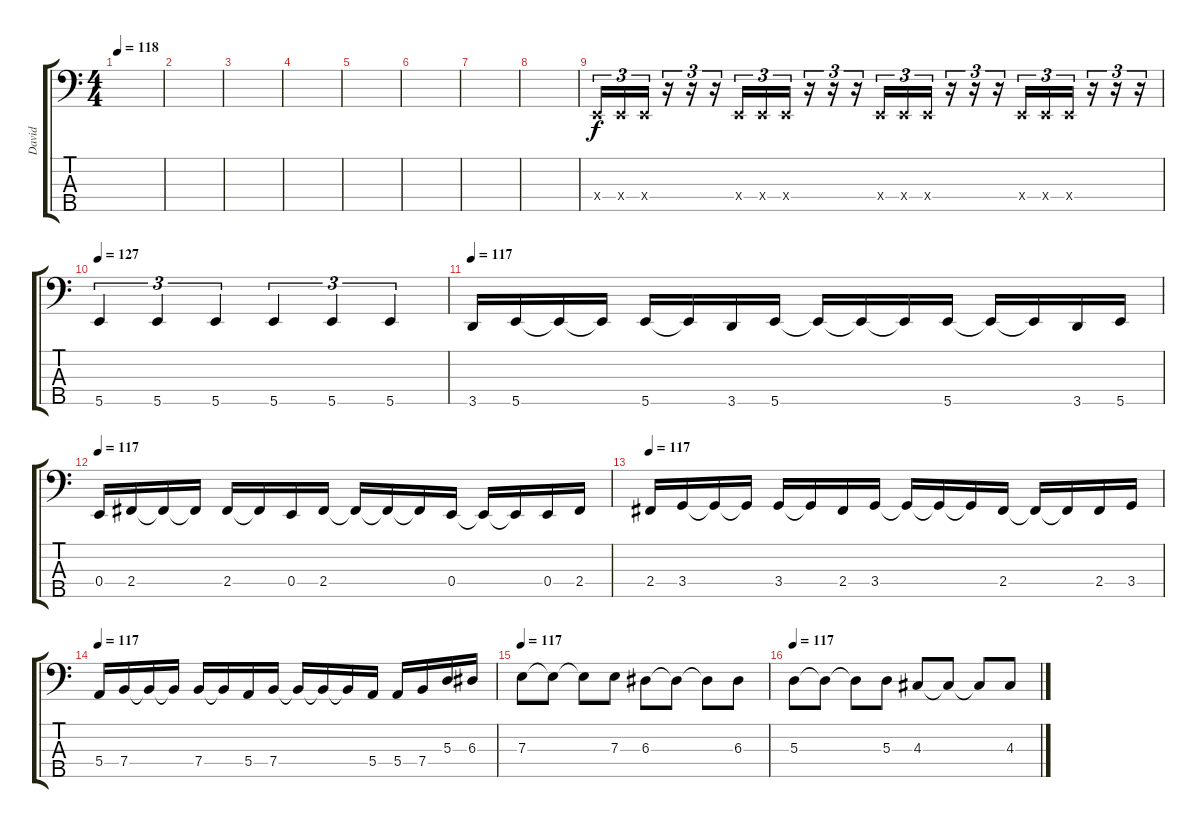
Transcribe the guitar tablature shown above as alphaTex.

\track ("David" "David") {instrument electricbasspick}
\staff {score tabs}
\tuning (G2 D2 A1 E1 B0) {hide}
\ts (4 4)
\tempo 118
\clef f4
\ks c
|
|
|
|
|
|
|
|
0.4{x}.16{tu (3 2)} 0.4{x}.16{tu (3 2)} 0.4{x}.16{tu (3 2)} r.16{tu (3 2)} r.16{tu (3 2)} r.16{tu (3 2)} 0.4{x}.16{tu (3 2)} 0.4{x}.16{tu (3 2)} 0.4{x}.16{tu (3 2)} r.16{tu (3 2)} r.16{tu (3 2)} r.16{tu (3 2)} 0.4{x}.16{tu (3 2)} 0.4{x}.16{tu (3 2)} 0.4{x}.16{tu (3 2)} r.16{tu (3 2)} r.16{tu (3 2)} r.16{tu (3 2)} 0.4{x}.16{tu (3 2)} 0.4{x}.16{tu (3 2)} 0.4{x}.16{tu (3 2)} r.16{tu (3 2)} r.16{tu (3 2)} r.16{tu (3 2)} |
\tempo 127
5.5.4{tu (3 2)} 5.5.4{tu (3 2)} 5.5.4{tu (3 2)} 5.5.4{tu (3 2)} 5.5.4{tu (3 2)} 5.5.4{tu (3 2)} |
\tempo 117
3.5.16 5.5.16 5.5{t}.16 5.5{t}.16 5.5.16 5.5{t}.16 3.5.16 5.5.16 5.5{t}.16 5.5{t}.16 5.5{t}.16 5.5.16 5.5{t}.16 5.5{t}.16 3.5.16 5.5.16 |
\tempo 117
0.4.16 2.4.16 2.4{t}.16 2.4{t}.16 2.4.16 2.4{t}.16 0.4.16 2.4.16 2.4{t}.16 2.4{t}.16 2.4{t}.16 0.4.16 0.4{t}.16 0.4{t}.16 0.4.16 2.4.16 |
\tempo 117
2.4.16 3.4.16 3.4{t}.16 3.4{t}.16 3.4.16 3.4{t}.16 2.4.16 3.4.16 3.4{t}.16 3.4{t}.16 3.4{t}.16 2.4.16 2.4{t}.16 2.4{t}.16 2.4.16 3.4.16 |
\tempo 117
5.4.16 7.4.16 7.4{t}.16 7.4{t}.16 7.4.16 7.4{t}.16 5.4.16 7.4.16 7.4{t}.16 7.4{t}.16 7.4{t}.16 5.4.16 5.4.16 7.4.16 5.3.16 6.3.16 |
\tempo 117
7.3.8 7.3{t}.8 7.3{t}.8 7.3.8 6.3.8 6.3{t}.8 6.3{t}.8 6.3.8 |
\tempo 117
5.3.8 5.3{t}.8 5.3{t}.8 5.3.8 4.3.8 4.3{t}.8 4.3{t}.8 4.3.8
